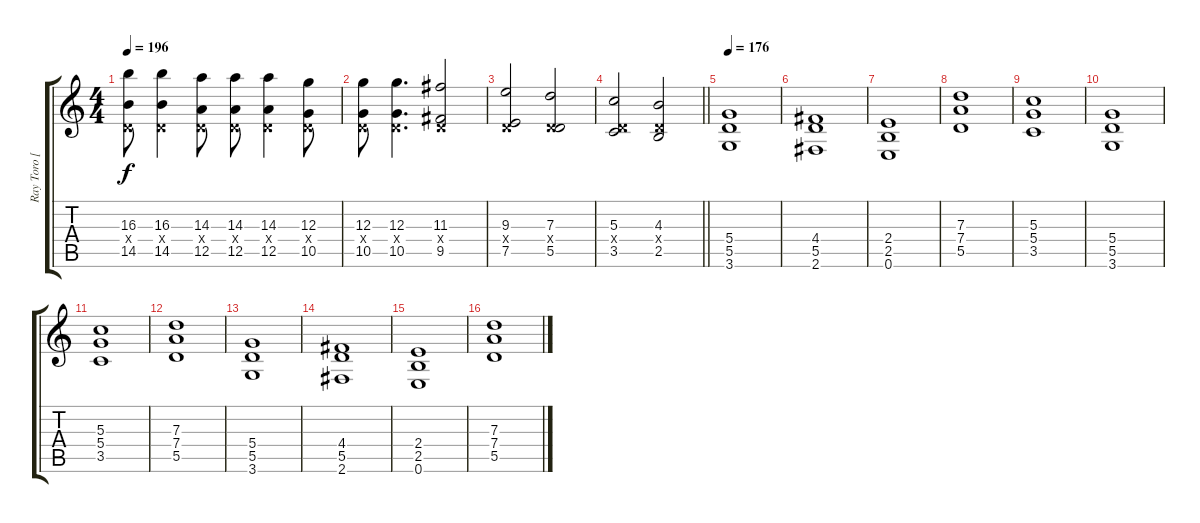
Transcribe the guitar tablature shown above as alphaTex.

\track ("Ray Toro [Lead Guitar]" "Ray Toro [") {instrument overdrivenguitar}
\staff {score tabs}
\tuning (E4 B3 G3 D3 A2 E2) {hide}
\ts (4 4)
\tempo 196
\clef g2
\ks c
(16.3 0.4{x} 14.5).8{dy f} (16.3 0.4{x} 14.5).4 (14.3 0.4{x} 12.5).8 (14.3 0.4{x} 12.5).8 (14.3 0.4{x} 12.5).4 (12.3 0.4{x} 10.5).8 |
(12.3 0.4{x} 10.5).8 (12.3 0.4{x} 10.5).4{d} (11.3 0.4{x} 9.5).2 |
(9.3 0.4{x} 7.5).2 (7.3 0.4{x} 5.5).2 |
\barLineRight lightlight
(5.3 0.4{x} 3.5).2 (4.3 0.4{x} 2.5).2 |
\tempo 176
(5.4 5.5 3.6).1 |
(4.4 5.5 2.6).1 |
(2.4 2.5 0.6).1 |
(7.3 7.4 5.5).1 |
(5.3 5.4 3.5).1 |
(5.4 5.5 3.6).1 |
(5.3 5.4 3.5).1 |
(7.3 7.4 5.5).1 |
(5.4 5.5 3.6).1 |
(4.4 5.5 2.6).1 |
(2.4 2.5 0.6).1 |
(7.3 7.4 5.5).1
